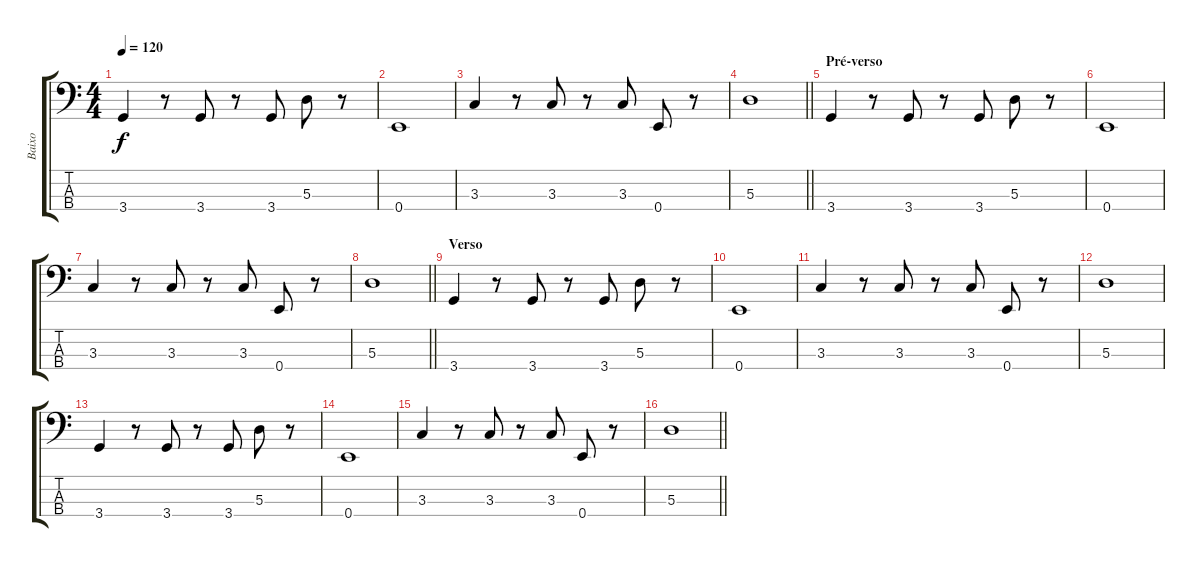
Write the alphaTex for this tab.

\track ("Baixo" "Baixo") {instrument electricbassfinger}
\staff {score tabs}
\tuning (G2 D2 A1 E1) {hide}
\ts (4 4)
\tempo 120
\clef f4
\ks c
3.4.4{dy f} r.8 3.4.8 r.8 3.4.8 5.3.8 r.8 |
0.4.1 |
3.3.4 r.8 3.3.8 r.8 3.3.8 0.4.8 r.8 |
\barLineRight lightlight
5.3.1 |
\section ("" "Pré-verso")
3.4.4{volume 9} r.8 3.4.8 r.8 3.4.8 5.3.8 r.8 |
0.4.1 |
3.3.4 r.8 3.3.8 r.8 3.3.8 0.4.8 r.8 |
\barLineRight lightlight
5.3.1 |
\section ("" "Verso")
3.4.4{volume 12} r.8 3.4.8 r.8 3.4.8 5.3.8 r.8 |
0.4.1 |
3.3.4 r.8 3.3.8 r.8 3.3.8 0.4.8 r.8 |
5.3.1 |
3.4.4{volume 12} r.8 3.4.8 r.8 3.4.8 5.3.8 r.8 |
0.4.1 |
3.3.4 r.8 3.3.8 r.8 3.3.8 0.4.8 r.8 |
\barLineRight lightlight
5.3.1
